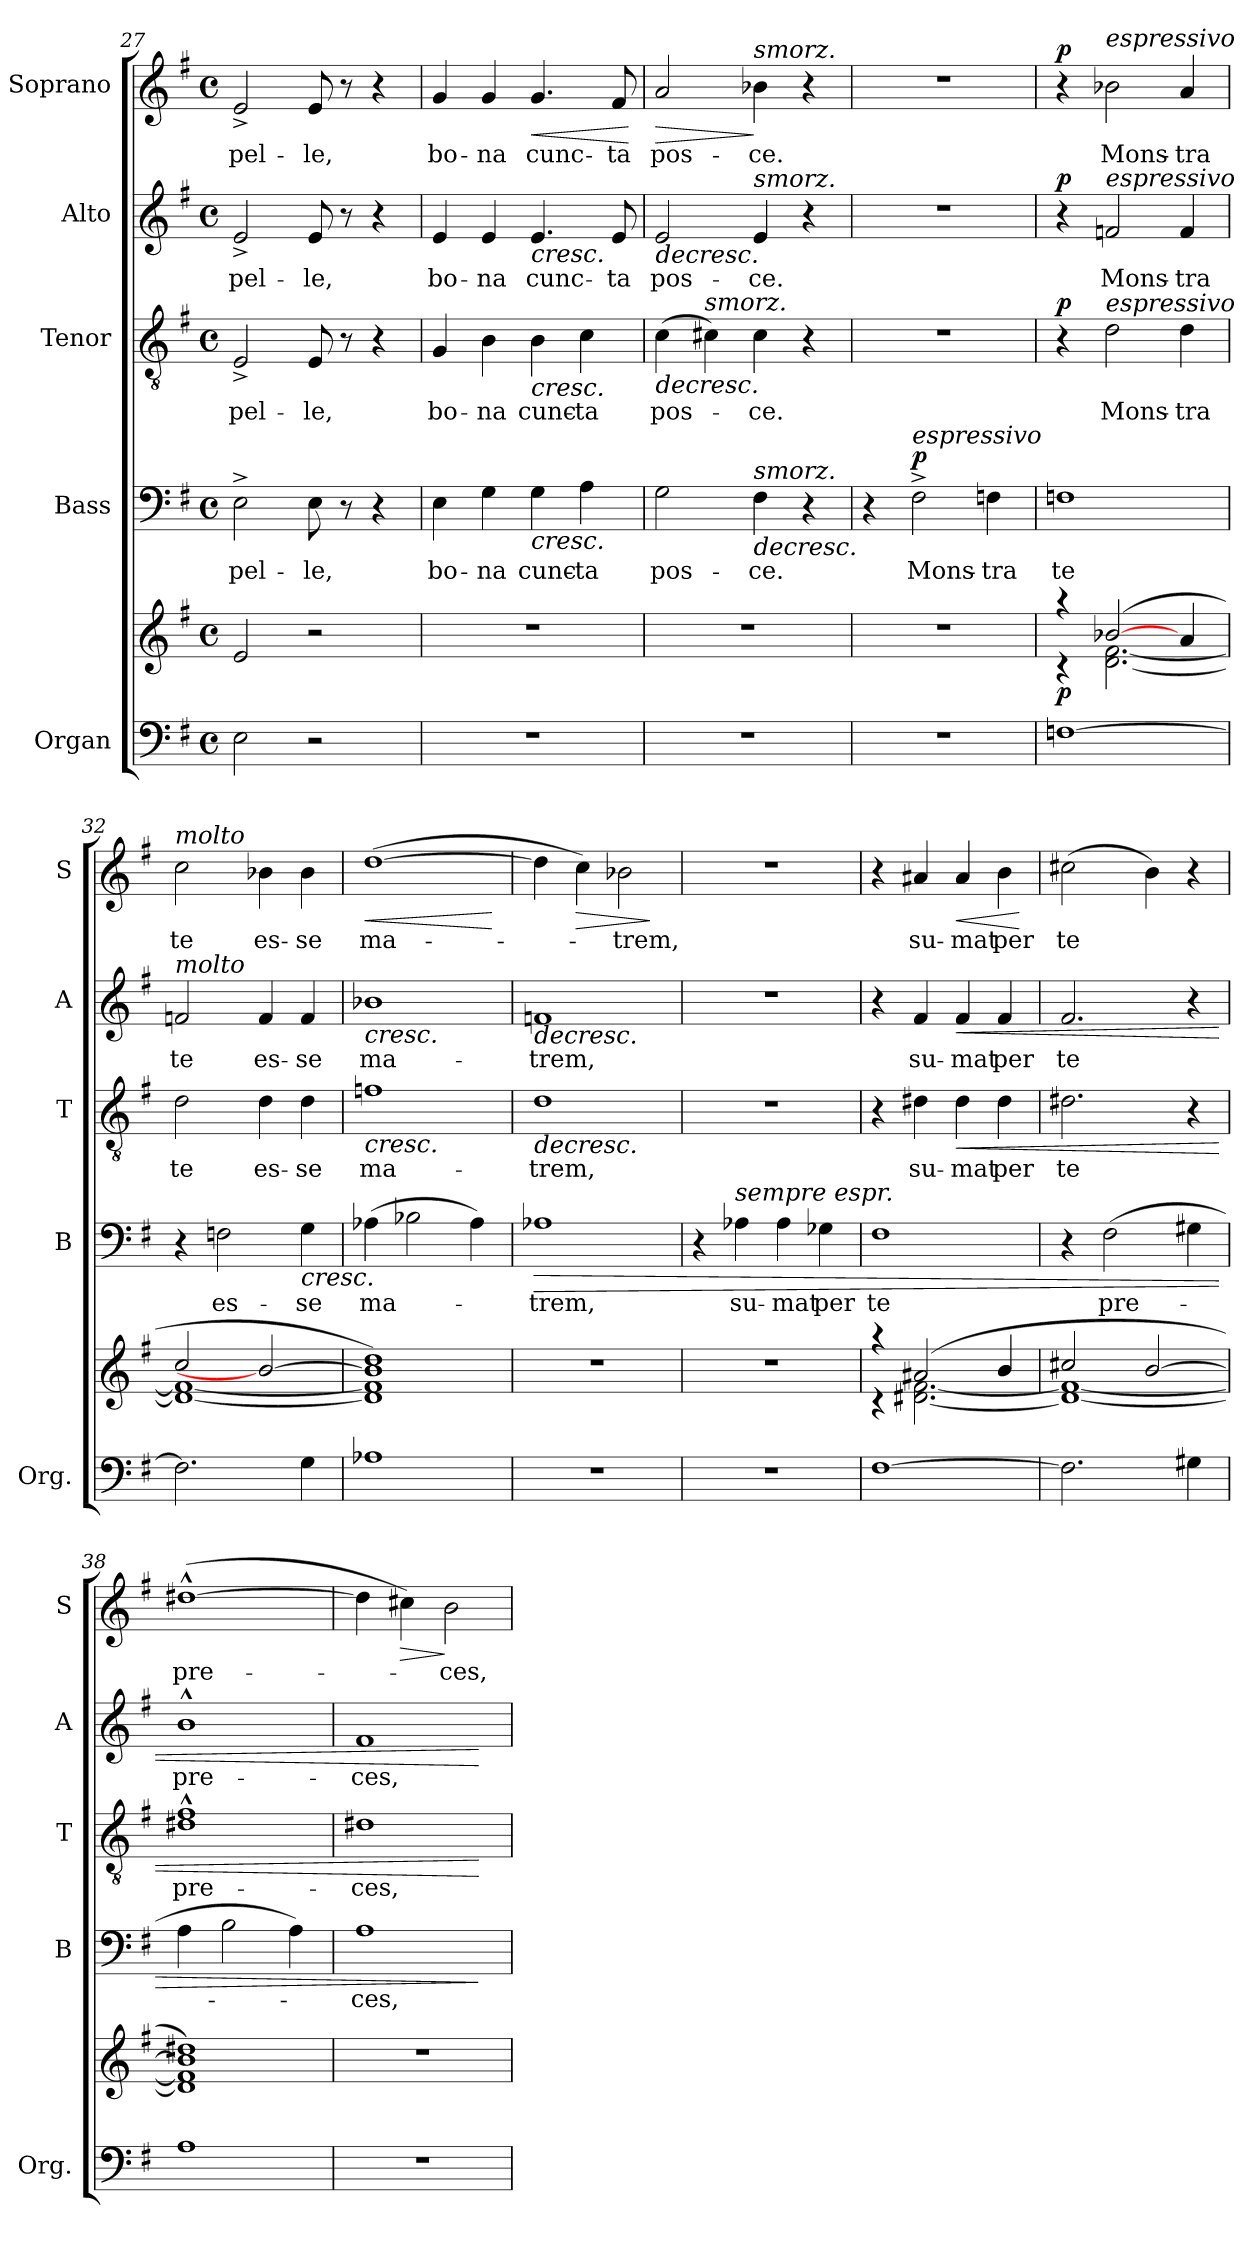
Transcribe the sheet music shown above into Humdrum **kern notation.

**kern	**kern	**dynam	**kern	**text	**dynam	**kern	**text	**dynam	**kern	**text	**dynam	**kern	**text	**dynam
*part5	*part5	*part5	*part4	*part4	*part4	*part3	*part3	*part3	*part2	*part2	*part2	*part1	*part1	*part1
*staff6	*staff5	*staff5/6	*staff4	*staff4	*staff4	*staff3	*staff3	*staff3	*staff2	*staff2	*staff2	*staff1	*staff1	*staff1
*I"Organ	*	*	*I"Bass	*	*	*I"Tenor	*	*	*I"Alto	*	*	*I"Soprano	*	*
*I'Org.	*	*	*I'B	*	*	*I'T	*	*	*I'A	*	*	*I'S	*	*
*clefF4	*clefG2	*	*clefF4	*	*	*clefGv2	*	*	*clefG2	*	*	*clefG2	*	*
*k[f#]	*k[f#]	*	*k[f#]	*	*	*k[f#]	*	*	*k[f#]	*	*	*k[f#]	*	*
*G:	*G:	*	*G:	*	*	*G:	*	*	*G:	*	*	*G:	*	*
*M4/4	*M4/4	*	*M4/4	*	*	*M4/4	*	*	*M4/4	*	*	*M4/4	*	*
*met(c)	*met(c)	*	*met(c)	*	*	*met(c)	*	*	*met(c)	*	*	*met(c)	*	*
=27	=27	=27	=27	=27	=27	=27	=27	=27	=27	=27	=27	=27	=27	=27
!	!	!	!	!LO:LY:b	!	!	!LO:LY:b	!	!	!LO:LY:b	!	!	!LO:LY:b	!
2E\	2e/	.	2E^\	pel-	.	2E^/	pel-	.	2e^/	pel-	.	2e^/	pel-	.
!	!	!	!	!LO:LY:b	!	!	!LO:LY:b	!	!	!LO:LY:b	!	!	!LO:LY:b	!
2r	2r	.	8E\	-le,	.	8E/	-le,	.	8e/	-le,	.	8e/	-le,	.
.	.	.	8r	.	.	8r	.	.	8r	.	.	8r	.	.
.	.	.	4r	.	.	4r	.	.	4r	.	.	4r	.	.
=28	=28	=28	=28	=28	=28	=28	=28	=28	=28	=28	=28	=28	=28	=28
!	!	!	!	!LO:LY:b	!	!	!LO:LY:b	!	!	!LO:LY:b	!	!	!LO:LY:b	!
1r	1r	.	4E\	bo-	.	4G/	bo-	.	4e/	bo-	.	4g/	bo-	.
!	!	!	!	!LO:LY:b	!	!	!LO:LY:b	!	!	!LO:LY:b	!	!	!LO:LY:b	!
.	.	.	4G\	-na	.	4B\	-na	.	4e/	-na	.	4g/	-na	.
!	!	!	!	!LO:LY:b	!LO:HP:b	!	!LO:LY:b	!LO:HP:b	!	!LO:LY:b	!LO:HP:b	!	!LO:LY:b	!LO:HP:b
.	.	.	4G\	cunc-	<	4B\	cunc-	<	4.e/	cunc-	<	4.g/	cunc-	<
!	!	!	!	!LO:LY:b	!	!	!LO:LY:b	!	!	!	!	!	!	!
.	.	.	4A\	-ta	.	4c\	-ta	.	.	.	.	.	.	.
!	!	!	!	!	!	!	!	!	!	!LO:LY:b	!	!	!LO:LY:b	!
.	.	.	.	.	.	.	.	.	8e/	-ta	.	8f#/	-ta	.
.	.	.	.	.	.	.	.	.	.	.	.	.	.	[
=29	=29	=29	=29	=29	=29	=29	=29	=29	=29	=29	=29	=29	=29	=29
!	!	!	!	!LO:LY:b	!	!	!LO:LY:b	!LO:HP:b	!	!LO:LY:b	!LO:HP:b	!	!LO:LY:b	!LO:HP:b
1r	1r	.	2G\	pos-	.	(>4c\	pos-	>	2e/	pos-	>	2a/	pos-	>
!	!	!	!	!	!	!LO:TX:a:i:t=smorz.	!	!	!	!	!	!	!	!
.	.	.	.	.	.	4c#X\)	.	.	.	.	.	.	.	.
!	!	!	!	!	!	!	!	!	!	!	!	!LO:TX:a:i:t=smorz.	!	!
!	!	!	!	!	!	!	!	!	!LO:TX:a:i:t=smorz.	!	!	!	!	!
!	!	!	!LO:TX:a:i:t=smorz.	!	!	!	!	!	!	!	!	!	!	!
!	!	!	!	!LO:LY:b	!LO:HP:b	!	!LO:LY:b	!	!	!LO:LY:b	!	!	!LO:LY:b	!
.	.	.	4F#\	-ce.	>	4c#\	-ce.	.	4e/	-ce.	[	4b-X\	-ce.	]
.	.	.	4r	.	[	4r	.	[	4r	.	.	4r	.	.
=30	=30	=30	=30	=30	=30	=30	=30	=30	=30	=30	=30	=30	=30	=30
1r	1r	.	4r	.	.	1r	.	.	1r	.	.	1r	.	.
!	!	!	!LO:TX:a:i:t=espressivo	!	!	!	!	!	!	!	!	!	!	!
!	!	!	!	!LO:LY:b	!LO:DY:b	!	!	!	!	!	!	!	!	!
.	.	.	2F#^\	Mons-	p	.	.	.	.	.	.	.	.	.
!	!	!	!	!LO:LY:b	!	!	!	!	!	!	!	!	!	!
.	.	.	4Fn\	-tra	.	.	.	.	.	.	.	.	.	.
!!LO:PB:g=z
=31	=31	=31	=31	=31	=31	=31	=31	=31	=31	=31	=31	=31	=31	=31
*	*^	*	*	*	*	*	*	*	*	*	*	*	*	*
!	!	!	!LO:DY:b	!	!LO:LY:b	!	!	!	!LO:DY:b	!	!	!LO:DY:b	!	!	!LO:DY:b
[1Fn	4raa	4rc	p	1Fn	te	.	4r	.	p	4r	.	p	4r	.	p
!	!	!	!	!	!	!	!	!	!	!	!	!	!LO:TX:a:i:t=espressivo	!	!
!	!	!	!	!	!	!	!	!	!	!LO:TX:a:i:t=espressivo	!	!	!	!	!
!	!	!	!	!	!	!	!LO:TX:a:i:t=espressivo	!	!	!	!	!	!	!	!
!	!	!	!	!	!	!	!	!LO:LY:b	!	!	!LO:LY:b	!	!	!LO:LY:b	!
.	(>[2b-X/	[2.d\ [2.f#\	.	.	.	.	2d\	Mons-	.	2fn/	Mons-	.	2b-X\	Mons-	.
!	!	!	!	!	!	!	!	!LO:LY:b	!	!	!LO:LY:b	!	!	!LO:LY:b	!
.	4a/	.	.	.	.	.	4d\	-tra	.	4f/	-tra	.	4a/	-tra	.
=32	=32	=32	=32	=32	=32	=32	=32	=32	=32	=32	=32	=32	=32	=32	=32
!	!	!	!	!	!	!	!	!	!	!	!	!	!LO:TX:a:i:t=molto	!	!
!	!	!	!	!	!	!	!	!	!	!LO:TX:a:i:t=molto	!	!	!	!	!
!	!	!	!	!	!	!	!	!LO:LY:b	!	!	!LO:LY:b	!	!	!LO:LY:b	!
2.F\]	2cc/	1d_ 1f#_	.	4r	.	.	2d\	te	.	2fn/	te	.	2cc\	te	.
!	!	!	!	!	!LO:LY:b	!	!	!	!	!	!	!	!	!	!
.	.	.	.	2Fn\	es-	.	.	.	.	.	.	.	.	.	.
!	!	!	!	!	!	!	!	!LO:LY:b	!	!	!LO:LY:b	!	!	!LO:LY:b	!
.	2b-/_	.	.	.	.	.	4d\	es-	.	4f/	es-	.	4b-X\	es-	.
!	!	!	!	!	!LO:LY:b	!LO:HP:b	!	!LO:LY:b	!	!	!LO:LY:b	!	!	!LO:LY:b	!
4G\	.	.	.	4G\	-se	<	4d\	-se	.	4f/	-se	.	4b-\	-se	.
*	*v	*v	*	*	*	*	*	*	*	*	*	*	*	*	*
.	.	.	.	.	]	.	.	.	.	.	.	.	.	.
=33	=33	=33	=33	=33	=33	=33	=33	=33	=33	=33	=33	=33	=33	=33
*	*^	*	*	*	*	*	*	*	*	*	*	*	*	*
!	!	!	!	!	!LO:LY:b	!	!	!LO:LY:b	!LO:HP:b	!	!LO:LY:b	!LO:HP:b	!	!LO:LY:b	!LO:HP:b
1A-X	1b-] 1dd)	1d] 1f#]	.	(>4A-X\	ma-	.	1fn	ma-	<	1b-X	ma-	<	(>[1dd	ma-	<
.	.	.	.	2B-X\	.	.	.	.	.	.	.	.	.	.	.
.	.	.	.	4A-\)	.	.	.	.	.	.	.	.	.	.	.
*	*v	*v	*	*	*	*	*	*	*	*	*	*	*	*	*
.	.	.	.	.	.	.	.	]	.	.	]	.	.	[
=34	=34	=34	=34	=34	=34	=34	=34	=34	=34	=34	=34	=34	=34	=34
!	!	!	!	!LO:LY:b	!LO:HP:b	!	!LO:LY:b	!LO:HP:b	!	!LO:LY:b	!LO:HP:b	!	!	!
1r	1r	.	1A-X	-trem,	>	1d	-trem,	>	1fn	-trem,	>	4dd\]	.	.
!	!	!	!	!	!	!	!	!	!	!	!	!	!	!LO:HP:b
.	.	.	.	.	.	.	.	.	.	.	.	4cc\)	.	>
!	!	!	!	!	!	!	!	!	!	!	!	!	!LO:LY:b	!
.	.	.	.	.	.	.	.	.	.	.	.	2b-X\	-trem,	.
.	.	.	.	.	[	.	.	[	.	.	[	.	.	]
!!LO:PB:g=z
=35	=35	=35	=35	=35	=35	=35	=35	=35	=35	=35	=35	=35	=35	=35
1r	1r	.	4r	.	.	1r	.	.	1r	.	.	1r	.	.
!	!	!	!LO:TX:a:i:t=sempre espr.	!	!	!	!	!	!	!	!	!	!	!
!	!	!	!	!LO:LY:b	!	!	!	!	!	!	!	!	!	!
.	.	.	4A-X\	su-	.	.	.	.	.	.	.	.	.	.
!	!	!	!	!LO:LY:b	!	!	!	!	!	!	!	!	!	!
.	.	.	4A-\	-mat	.	.	.	.	.	.	.	.	.	.
!	!	!	!	!LO:LY:b	!	!	!	!	!	!	!	!	!	!
.	.	.	4G-X\	per	.	.	.	.	.	.	.	.	.	.
=36	=36	=36	=36	=36	=36	=36	=36	=36	=36	=36	=36	=36	=36	=36
*	*^	*	*	*	*	*	*	*	*	*	*	*	*	*
!	!	!	!	!	!LO:LY:b	!	!	!	!	!	!	!	!	!	!
[1F#	4raa	4rc	.	1F#	te	.	4r	.	.	4r	.	.	4r	.	.
!	!	!	!	!	!	!	!	!LO:LY:b	!	!	!LO:LY:b	!	!	!LO:LY:b	!
.	(>2a#X/	[2.d#X\ [2.f#\	.	.	.	.	4d#X\	su-	.	4f#/	su-	.	4a#X/	su-	.
!	!	!	!	!	!	!	!	!LO:LY:b	!LO:HP:b	!	!LO:LY:b	!LO:HP:b	!	!LO:LY:b	!LO:HP:b
.	.	.	.	.	.	.	4d#\	-mat	<	4f#/	-mat	<	4a#/	-mat	<
!	!	!	!	!	!	!	!	!LO:LY:b	!	!	!LO:LY:b	!	!	!LO:LY:b	!
.	4b/	.	.	.	.	.	4d#\	per	.	4f#/	per	.	4b\	per	.
*	*v	*v	*	*	*	*	*	*	*	*	*	*	*	*	*
.	.	.	.	.	.	.	.	]	.	.	]	.	.	[
=37	=37	=37	=37	=37	=37	=37	=37	=37	=37	=37	=37	=37	=37	=37
*	*^	*	*	*	*	*	*	*	*	*	*	*	*	*
!	!	!	!	!	!	!	!	!LO:LY:b	!	!	!LO:LY:b	!	!	!LO:LY:b	!
2.F#\]	2cc#X/	1d#_ 1f#_	.	4r	.	.	2.d#X\	te	.	2.f#/	te	.	(>2cc#X\	te	.
!	!	!	!	!	!LO:LY:b	!	!	!	!	!	!	!	!	!	!
.	.	.	.	(>2F#\	pre-	.	.	.	.	.	.	.	.	.	.
.	[2b/	.	.	.	.	.	.	.	.	.	.	.	4b\)	.	.
4G#X\	.	.	.	4G#X\	.	.	4r	.	.	4r	.	.	4r	.	.
=38	=38	=38	=38	=38	=38	=38	=38	=38	=38	=38	=38	=38	=38	=38	=38
!	!	!	!	!	!	!	!	!LO:LY:b	!	!	!LO:LY:b	!	!	!LO:LY:b	!
1A	1b] 1dd#X)	1d#] 1f#]	.	4A\	.	.	1d#X^^ 1f#^^	pre-	.	1b^^	pre-	.	(>[1dd#X^^	pre-	.
.	.	.	.	2B\	.	.	.	.	.	.	.	.	.	.	.
.	.	.	.	4A\)	.	.	.	.	.	.	.	.	.	.	.
*	*v	*v	*	*	*	*	*	*	*	*	*	*	*	*	*
=39	=39	=39	=39	=39	=39	=39	=39	=39	=39	=39	=39	=39	=39	=39
!	!	!	!	!LO:LY:b	!	!	!LO:LY:b	!	!	!LO:LY:b	!	!	!	!
1r	1r	.	1A	-ces,	.	1d#X	-ces,	.	1f#	-ces,	.	4dd#\]	.	.
!	!	!	!	!	!	!	!	!	!	!	!	!	!	!LO:HP:b
.	.	.	.	.	.	.	.	.	.	.	.	4cc#X\)	.	>
!	!	!	!	!	!	!	!	!	!	!	!	!	!LO:LY:b	!
.	.	.	.	.	.	.	.	.	.	.	.	2b\	-ces,	]
.	.	.	.	.	]	.	.	[	.	.	[	.	.	.
=	=	=	=	=	=	=	=	=	=	=	=	=	=	=
*-	*-	*-	*-	*-	*-	*-	*-	*-	*-	*-	*-	*-	*-	*-
